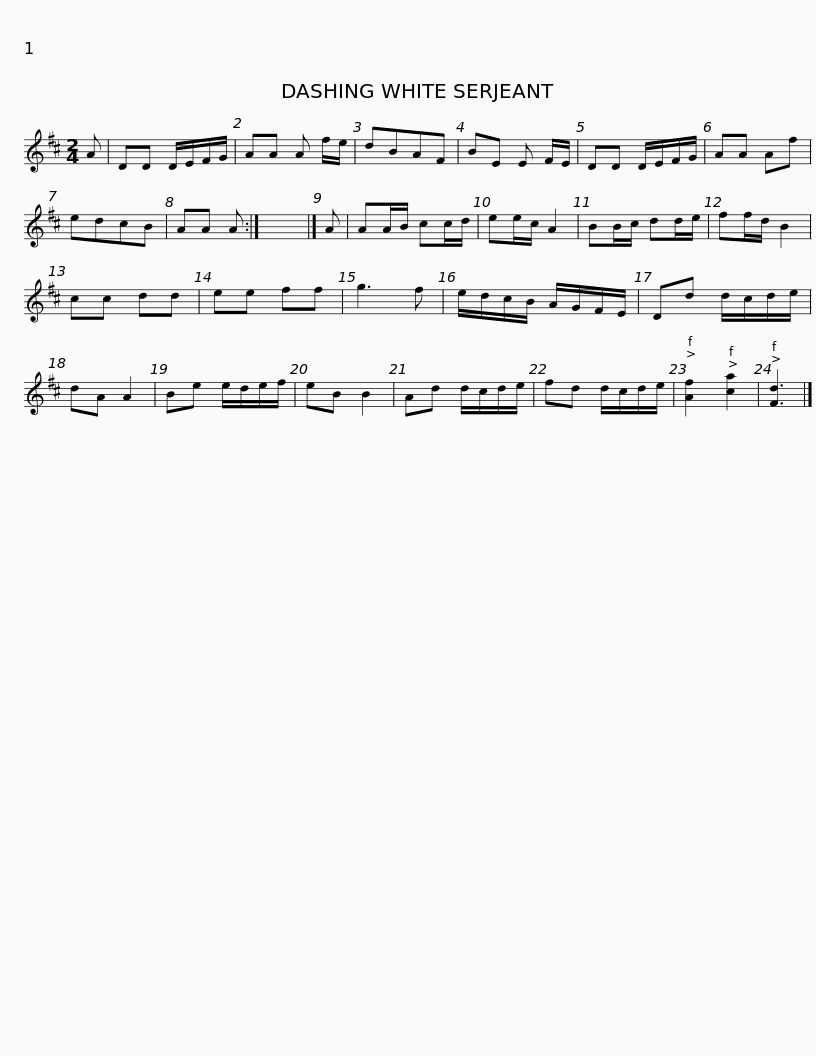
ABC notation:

X:1
L:1/8
M:2/4
I:linebreak $
K:D
V:1 treble
V:1
 A | DD D/E/F/G/ | AA A f/e/ | dBAF | BE E F/E/ | %5
 DD D/E/F/G/ | AA Af | edcB | AA A :| x4 |]$ %10
 A | AA/B/ cc/d/ | ee/c/ A2 | BB/c/ dd/e/ | ff/d/ B2 | %15
 cc dd | ee ff | g3 f | e/d/c/B/ A/G/F/E/ | Dd d/c/d/e/ |$ %20
 dA A2 | Be e/d/e/f/ | eB B2 | Ad d/c/d/e/ | fd d/c/d/e/ | %25
 [Af]2 [ca]2 | [Fd]3 |] %27
